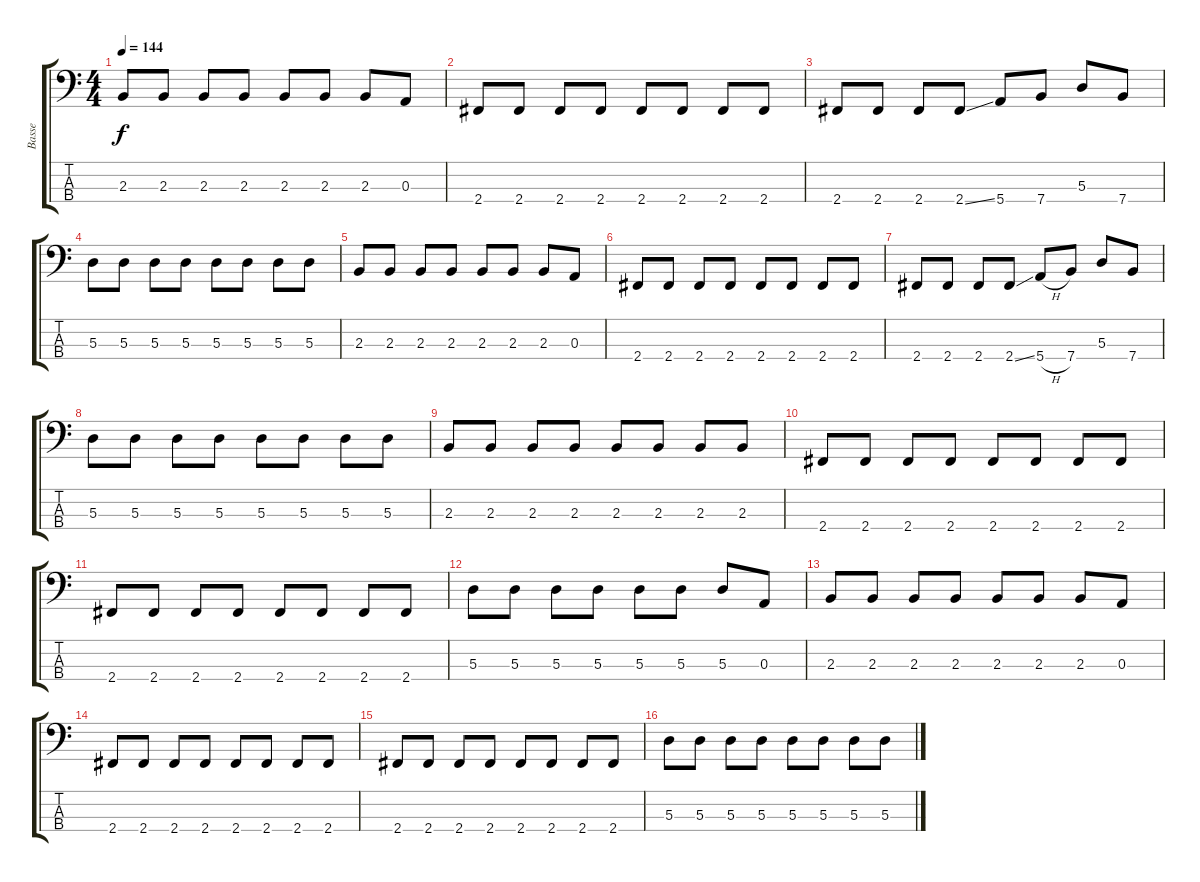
\track ("Basse" "Basse") {instrument electricbassfinger}
\staff {score tabs}
\tuning (G2 D2 A1 E1) {hide}
\ts (4 4)
\tempo 144
\clef f4
\ks c
2.3.8{dy f} 2.3.8 2.3.8 2.3.8 2.3.8 2.3.8 2.3.8 0.3.8 |
2.4.8 2.4.8 2.4.8 2.4.8 2.4.8 2.4.8 2.4.8 2.4.8 |
2.4.8 2.4.8 2.4.8 2.4{ss}.8 5.4.8 7.4.8 5.3.8 7.4.8 |
5.3.8 5.3.8 5.3.8 5.3.8 5.3.8 5.3.8 5.3.8 5.3.8 |
2.3.8 2.3.8 2.3.8 2.3.8 2.3.8 2.3.8 2.3.8 0.3.8 |
2.4.8 2.4.8 2.4.8 2.4.8 2.4.8 2.4.8 2.4.8 2.4.8 |
2.4.8 2.4.8 2.4.8 2.4{ss}.8 5.4{h}.8 7.4.8 5.3.8 7.4.8 |
5.3.8 5.3.8 5.3.8 5.3.8 5.3.8 5.3.8 5.3.8 5.3.8 |
2.3.8 2.3.8 2.3.8 2.3.8 2.3.8 2.3.8 2.3.8 2.3.8 |
2.4.8 2.4.8 2.4.8 2.4.8 2.4.8 2.4.8 2.4.8 2.4.8 |
2.4.8 2.4.8 2.4.8 2.4.8 2.4.8 2.4.8 2.4.8 2.4.8 |
5.3.8 5.3.8 5.3.8 5.3.8 5.3.8 5.3.8 5.3.8 0.3.8 |
2.3.8 2.3.8 2.3.8 2.3.8 2.3.8 2.3.8 2.3.8 0.3.8 |
2.4.8 2.4.8 2.4.8 2.4.8 2.4.8 2.4.8 2.4.8 2.4.8 |
2.4.8 2.4.8 2.4.8 2.4.8 2.4.8 2.4.8 2.4.8 2.4.8 |
5.3.8 5.3.8 5.3.8 5.3.8 5.3.8 5.3.8 5.3.8 5.3.8
